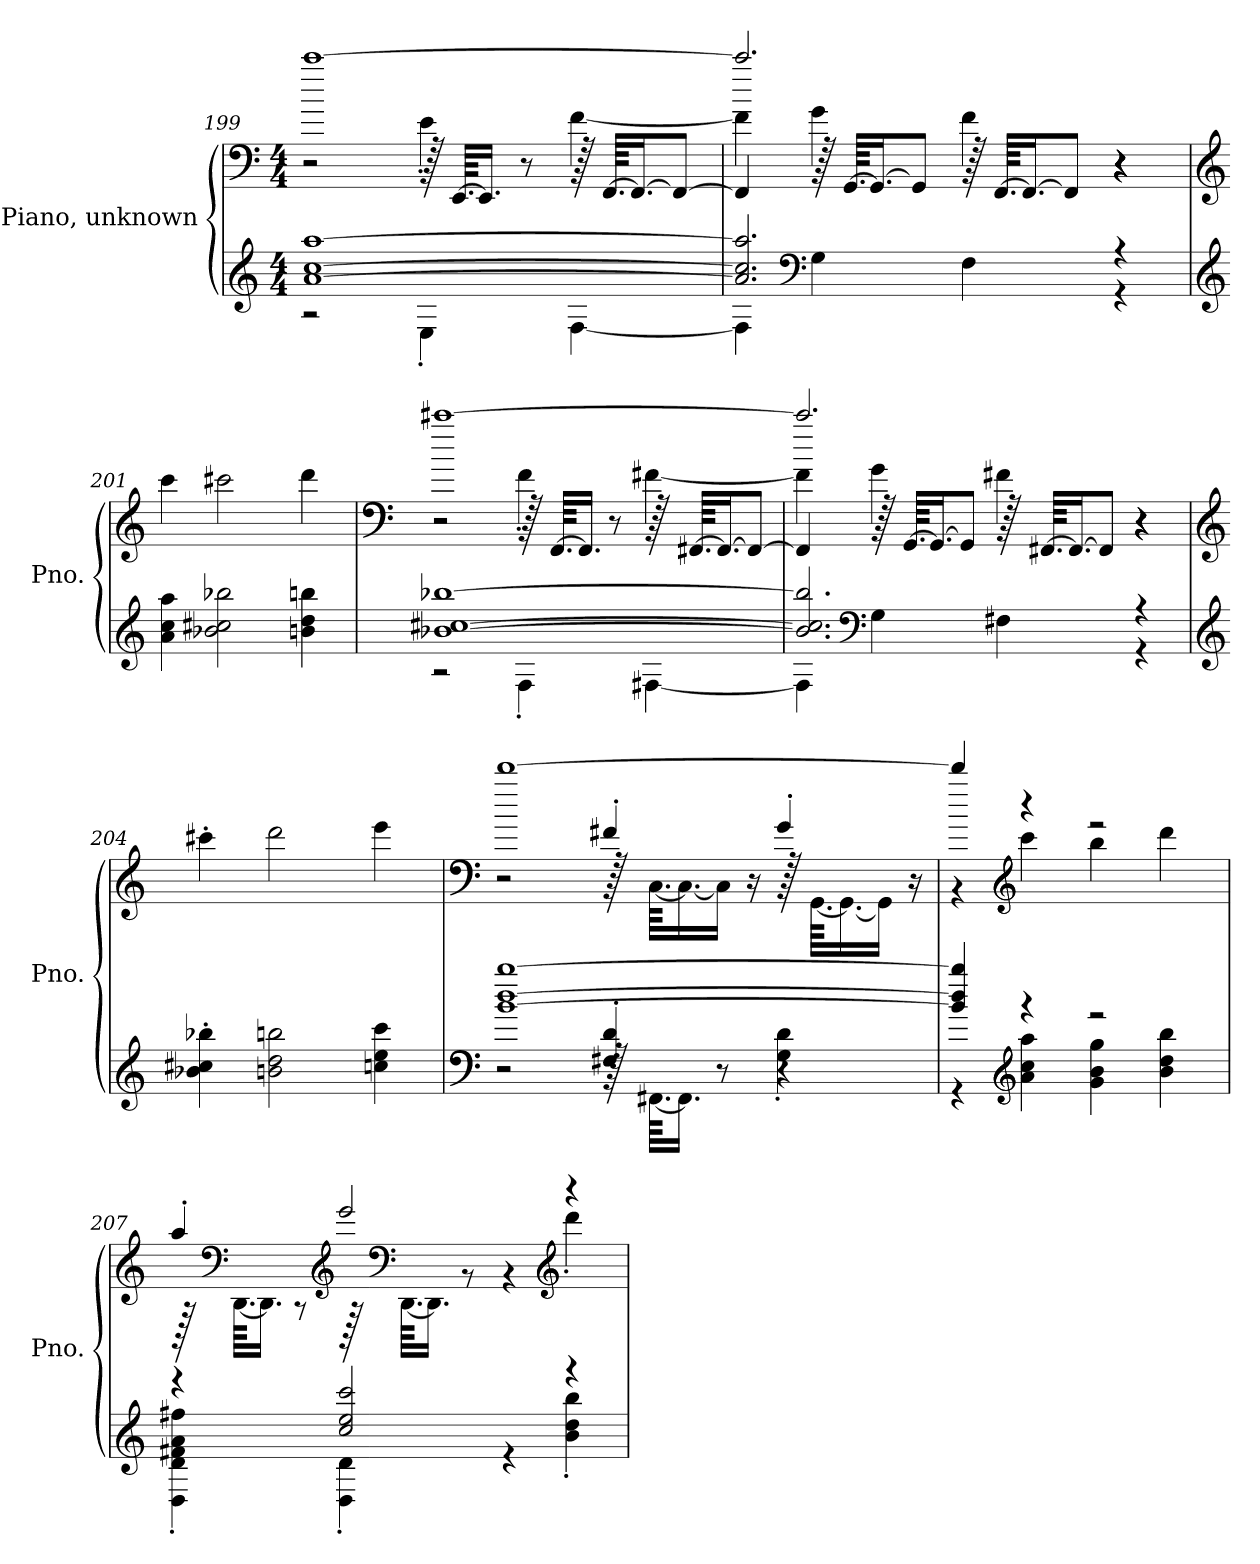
**kern	**kern
*part1	*part1
*staff2	*staff1
*I"Piano, unknown	*
*I'Pno.	*
!!LO:LB:g=z
*clefG2	*clefF4
*k[]	*k[]
*M4/4	*M4/4
=199	=199
*^	*^
*	*	*	*^
[1a [1cc [1aa	2r	[1ccc	2r	2r
.	4E'\	.	4e'\	128r
.	.	.	.	[64.EE/KKLL
.	.	.	.	16.EE/JJ]
.	.	.	.	8r
.	[4F\	.	[4f\	128r
.	.	.	.	[64.FF/KKLL
.	.	.	.	16.FF/J_
.	.	.	.	8FF/J_
=200	=200	=200	=200	=200
2.a/] 2.cc/] 2.aa/]	4F\]	2.ccc/]	4f\]	4FF/]
*clefF4	*	*	*	*
.	4G\	.	4g\	128r
.	.	.	.	[64.GG/KKLL
.	.	.	.	16.GG/J_
.	.	.	.	8GG/J]
.	4F\	.	4f\	128r
.	.	.	.	[64.FF/KKLL
.	.	.	.	16.FF/J_
.	.	.	.	8FF/J]
4r	4r	4r	4r	4r
*v	*v	*	*	*
*	*v	*v	*v
=201	=201
*clefG2	*clefG2
4a\ 4cc\ 4aa\	4ccc\
2b-X\ 2cc#X\ 2bb-X\	2ccc#X\
4bn\ 4dd\ 4bbn\	4ddd\
!!LO:LB:g=z
=202	=202
*	*clefF4
*^	*^
*	*	*	*^
[1b-X [1cc#X [1bb-X	2r	[1ccc#X	2r	2r
.	4F'\	.	4f'\	128r
.	.	.	.	[64.FF/KKLL
.	.	.	.	16.FF/JJ]
.	.	.	.	8r
.	[4F#X\	.	[4f#X\	128r
.	.	.	.	[64.FF#X/KKLL
.	.	.	.	16.FF#/J_
.	.	.	.	8FF#/J_
=203	=203	=203	=203	=203
2.b-/] 2.cc#/] 2.bb-/]	4F#\]	2.ccc#/]	4f#\]	4FF#/]
*clefF4	*	*	*	*
.	4G\	.	4g\	128r
.	.	.	.	[64.GG/KKLL
.	.	.	.	16.GG/J_
.	.	.	.	8GG/J]
.	4F#X\	.	4f#X\	128r
.	.	.	.	[64.FF#X/KKLL
.	.	.	.	16.FF#/J_
.	.	.	.	8FF#/J]
4r	4r	4r	4r	4r
*v	*v	*	*	*
*	*v	*v	*v
=204	=204
*clefG2	*clefG2
4b-X\' 4cc#X\' 4bb-X\'	4ccc#X'\
2bn\ 2dd\ 2bbn\	2ddd\
4ccn\ 4ee\ 4ccc\	4eee\
!!LO:LB:g=z
=205	=205
*clefF4	*clefF4
*^	*^
*	*^	*	*^
[1b [1dd [1bb	2r	2r	[1ddd	2r	2r
.	128r	4F#X/' 4d/'	.	128r	4f#X'/
.	[64.FF#X\KKLL	.	.	[64.C\KKLL	.
.	16.FF#\JJ]	.	.	16.C\_	.
.	8r	.	.	16C\JJ]	.
.	.	.	.	16r	.
.	4G\' 4d\'	4r	.	128r	4g'/
.	.	.	.	[64.GG\KKLL	.
.	.	.	.	16.GG\_	.
.	.	.	.	16GG\JJ]	.
.	.	.	.	16r	.
*	*v	*v	*	*	*
*	*	*	*v	*v
=206	=206	=206	=206
4b/] 4dd/] 4bb/]	4r	4ddd/]	4r
*clefG2	*	*clefG2	*
4r	4a\ 4cc\ 4aa\	4r	4ccc\
2r	4g\ 4b\ 4gg\	2r	4bb\
.	4b\ 4dd\ 4bb\	.	4ddd\
=207	=207	=207	=207
4r	4D\' 4d\' 4f#X\' 4a\' 4ff#X\'	4aa'/	128r
*	*	*clefF4	*
.	.	.	[64.DD\KKLL
.	.	.	16.DD\JJ]
.	.	.	8r
*	*	*clefG2	*
2cc/ 2ee/ 2ccc/	4D\' 4d\'	2eee/	128r
*	*	*clefF4	*
.	.	.	[64.DD\KKLL
.	.	.	16.DD\JJ]
.	.	.	8r
.	4r	.	4r
*	*	*clefG2	*
4r	4b\' 4dd\' 4bb\'	4r	4ddd'\
*v	*v	*	*
*	*v	*v
=	=
*-	*-
